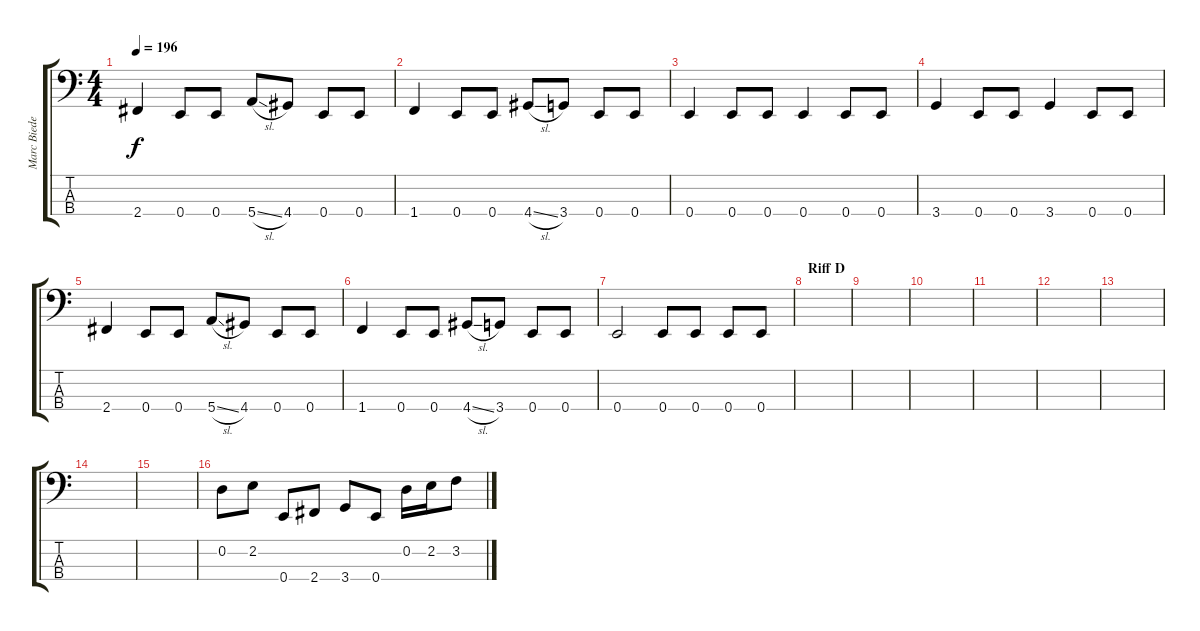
\track ("Marc Biedermann" "Marc Biede") {instrument electricbasspick}
\staff {score tabs}
\tuning (G2 D2 A1 E1) {hide}
\ts (4 4)
\tempo 196
\clef f4
\ks c
2.4.4{dy f} 0.4.8 0.4.8 5.4{sl}.8 4.4.8 0.4.8 0.4.8 |
1.4.4 0.4.8 0.4.8 4.4{sl}.8 3.4.8 0.4.8 0.4.8 |
0.4.4 0.4.8 0.4.8 0.4.4 0.4.8 0.4.8 |
3.4.4 0.4.8 0.4.8 3.4.4 0.4.8 0.4.8 |
2.4.4 0.4.8 0.4.8 5.4{sl}.8 4.4.8 0.4.8 0.4.8 |
1.4.4 0.4.8 0.4.8 4.4{sl}.8 3.4.8 0.4.8 0.4.8 |
0.4.2 0.4.8 0.4.8 0.4.8 0.4.8 |
\section ("" "Riff D")
|
|
|
|
|
|
|
|
0.2.8 2.2.8 0.4.8 2.4.8 3.4.8 0.4.8 0.2.16 2.2.16 3.2.8
